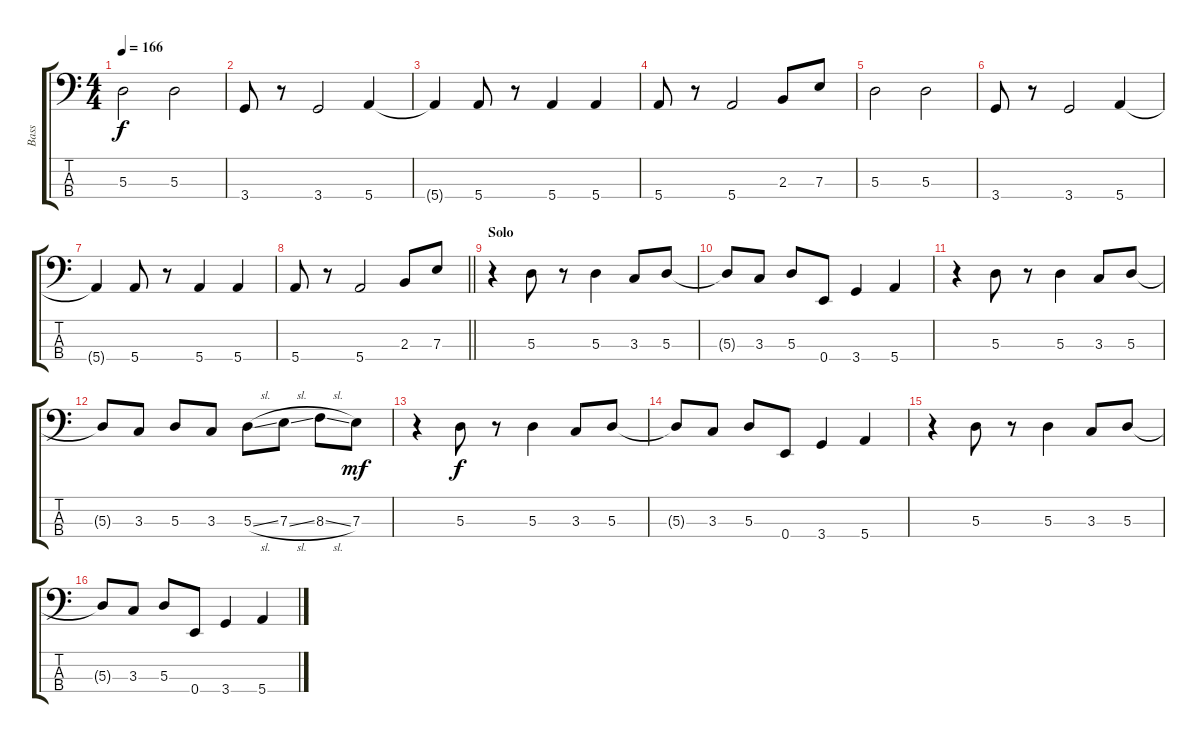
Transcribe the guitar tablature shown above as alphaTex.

\track ("Bass" "Bass") {instrument electricbassfinger}
\staff {score tabs}
\tuning (G2 D2 A1 E1) {hide}
\ts (4 4)
\tempo 166
\clef f4
\ks c
5.3.2{dy f} 5.3.2 |
3.4.8 r.8 3.4.2 5.4.4 |
5.4{t}.4 5.4.8 r.8 5.4.4 5.4.4 |
5.4.8 r.8 5.4.2 2.3.8 7.3.8 |
5.3.2 5.3.2 |
3.4.8 r.8 3.4.2 5.4.4 |
5.4{t}.4 5.4.8 r.8 5.4.4 5.4.4 |
\barLineRight lightlight
5.4.8 r.8 5.4.2 2.3.8 7.3.8 |
\section ("" "Solo")
r.4 5.3.8 r.8 5.3.4 3.3.8 5.3.8 |
5.3{t}.8 3.3.8 5.3.8 0.4.8 3.4.4 5.4.4 |
r.4 5.3.8 r.8 5.3.4 3.3.8 5.3.8 |
5.3{t}.8 3.3.8 5.3.8 3.3.8 5.3{sl}.8 7.3{sl}.8 8.3{sl}.8 7.3.8{dy mf} |
r.4 5.3.8{dy f} r.8 5.3.4 3.3.8 5.3.8 |
5.3{t}.8 3.3.8 5.3.8 0.4.8 3.4.4 5.4.4 |
r.4 5.3.8 r.8 5.3.4 3.3.8 5.3.8 |
5.3{t}.8 3.3.8 5.3.8 0.4.8 3.4.4 5.4.4
